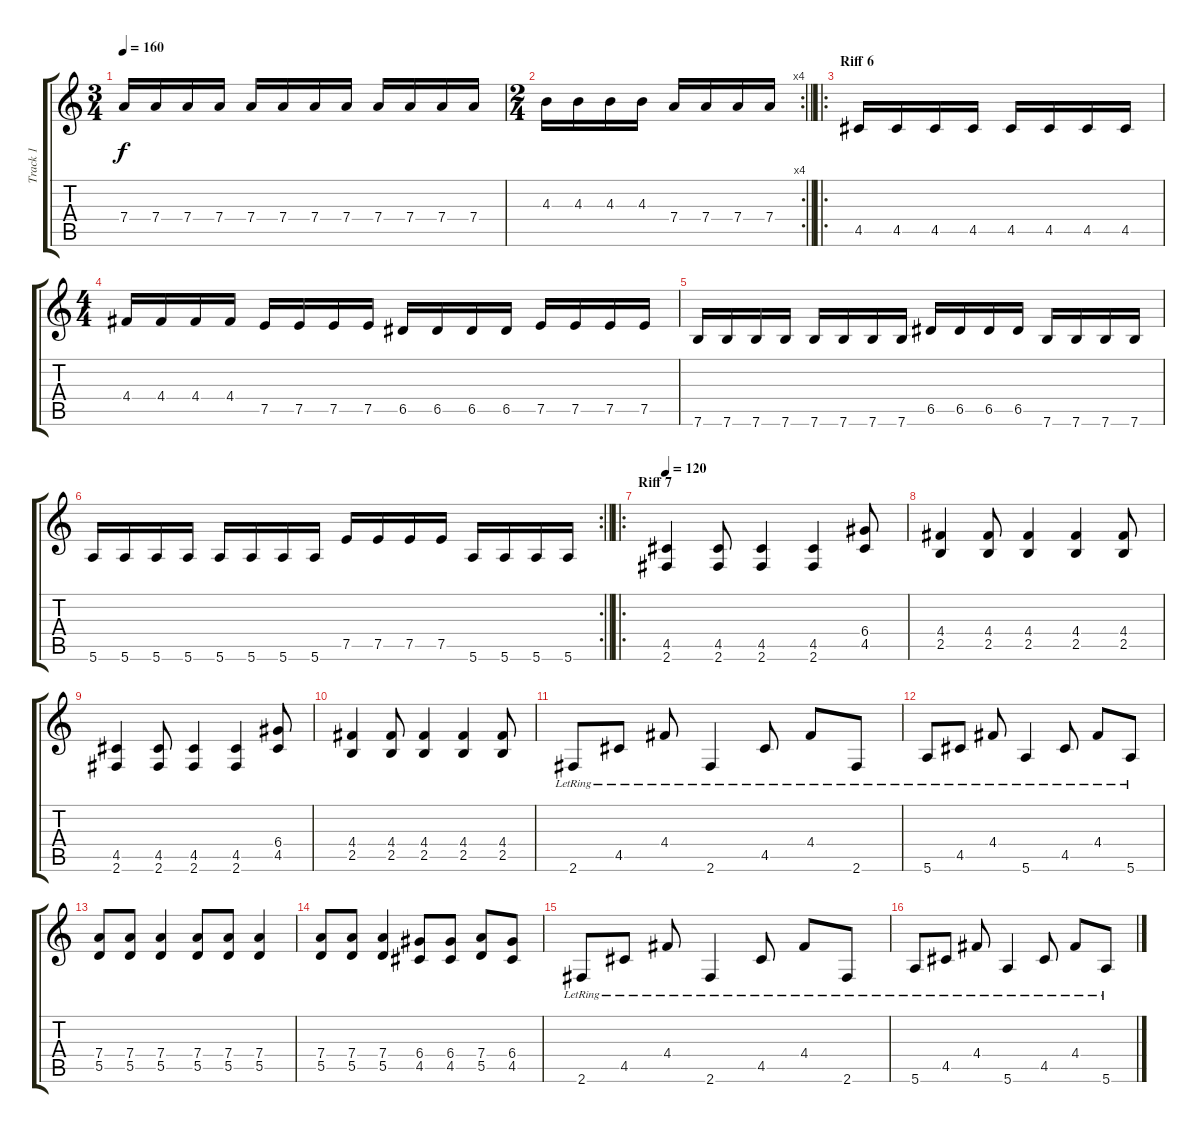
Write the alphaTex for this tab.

\track ("Track 1" "Track 1") {instrument distortionguitar}
\staff {score tabs}
\tuning (E4 B3 G3 D3 A2 E2) {hide}
\ts (3 4)
\tempo 160
\clef g2
\ks c
7.4.16{dy f} 7.4.16 7.4.16 7.4.16 7.4.16 7.4.16 7.4.16 7.4.16 7.4.16 7.4.16 7.4.16 7.4.16 |
\rc 4
\ts (2 4)
\barLineRight lightlight
4.3.16 4.3.16 4.3.16 4.3.16 7.4.16 7.4.16 7.4.16 7.4.16 |
\ro
\section ("" "Riff 6")
4.5.16 4.5.16 4.5.16 4.5.16 4.5.16 4.5.16 4.5.16 4.5.16 |
\ts (4 4)
4.4.16 4.4.16 4.4.16 4.4.16 7.5.16 7.5.16 7.5.16 7.5.16 6.5.16 6.5.16 6.5.16 6.5.16 7.5.16 7.5.16 7.5.16 7.5.16 |
7.6.16 7.6.16 7.6.16 7.6.16 7.6.16 7.6.16 7.6.16 7.6.16 6.5.16 6.5.16 6.5.16 6.5.16 7.6.16 7.6.16 7.6.16 7.6.16 |
\rc 2
\barLineRight lightlight
5.6.16 5.6.16 5.6.16 5.6.16 5.6.16 5.6.16 5.6.16 5.6.16 7.5.16 7.5.16 7.5.16 7.5.16 5.6.16 5.6.16 5.6.16 5.6.16 |
\ro
\section ("" "Riff 7")
\tempo 120
(4.5 2.6).4 (4.5 2.6).8 (4.5 2.6).4 (4.5 2.6).4 (6.4 4.5).8 |
(4.4 2.5).4 (4.4 2.5).8 (4.4 2.5).4 (4.4 2.5).4 (4.4 2.5).8 |
(4.5 2.6).4 (4.5 2.6).8 (4.5 2.6).4 (4.5 2.6).4 (6.4 4.5).8 |
(4.4 2.5).4 (4.4 2.5).8 (4.4 2.5).4 (4.4 2.5).4 (4.4 2.5).8 |
2.6{lr}.8 4.5{lr}.8 4.4{lr}.8 2.6{lr}.4 4.5{lr}.8 4.4{lr}.8 2.6{lr}.8 |
5.6{lr}.8 4.5{lr}.8 4.4{lr}.8 5.6{lr}.4 4.5{lr}.8 4.4{lr}.8 5.6{lr}.8 |
(7.4 5.5).8 (7.4 5.5).8 (7.4 5.5).4 (7.4 5.5).8 (7.4 5.5).8 (7.4 5.5).4 |
(7.4 5.5).8 (7.4 5.5).8 (7.4 5.5).4 (6.4 4.5).8 (6.4 4.5).8 (7.4 5.5).8 (6.4 4.5).8 |
2.6{lr}.8 4.5{lr}.8 4.4{lr}.8 2.6{lr}.4 4.5{lr}.8 4.4{lr}.8 2.6{lr}.8 |
5.6{lr}.8 4.5{lr}.8 4.4{lr}.8 5.6{lr}.4 4.5{lr}.8 4.4{lr}.8 5.6{lr}.8
